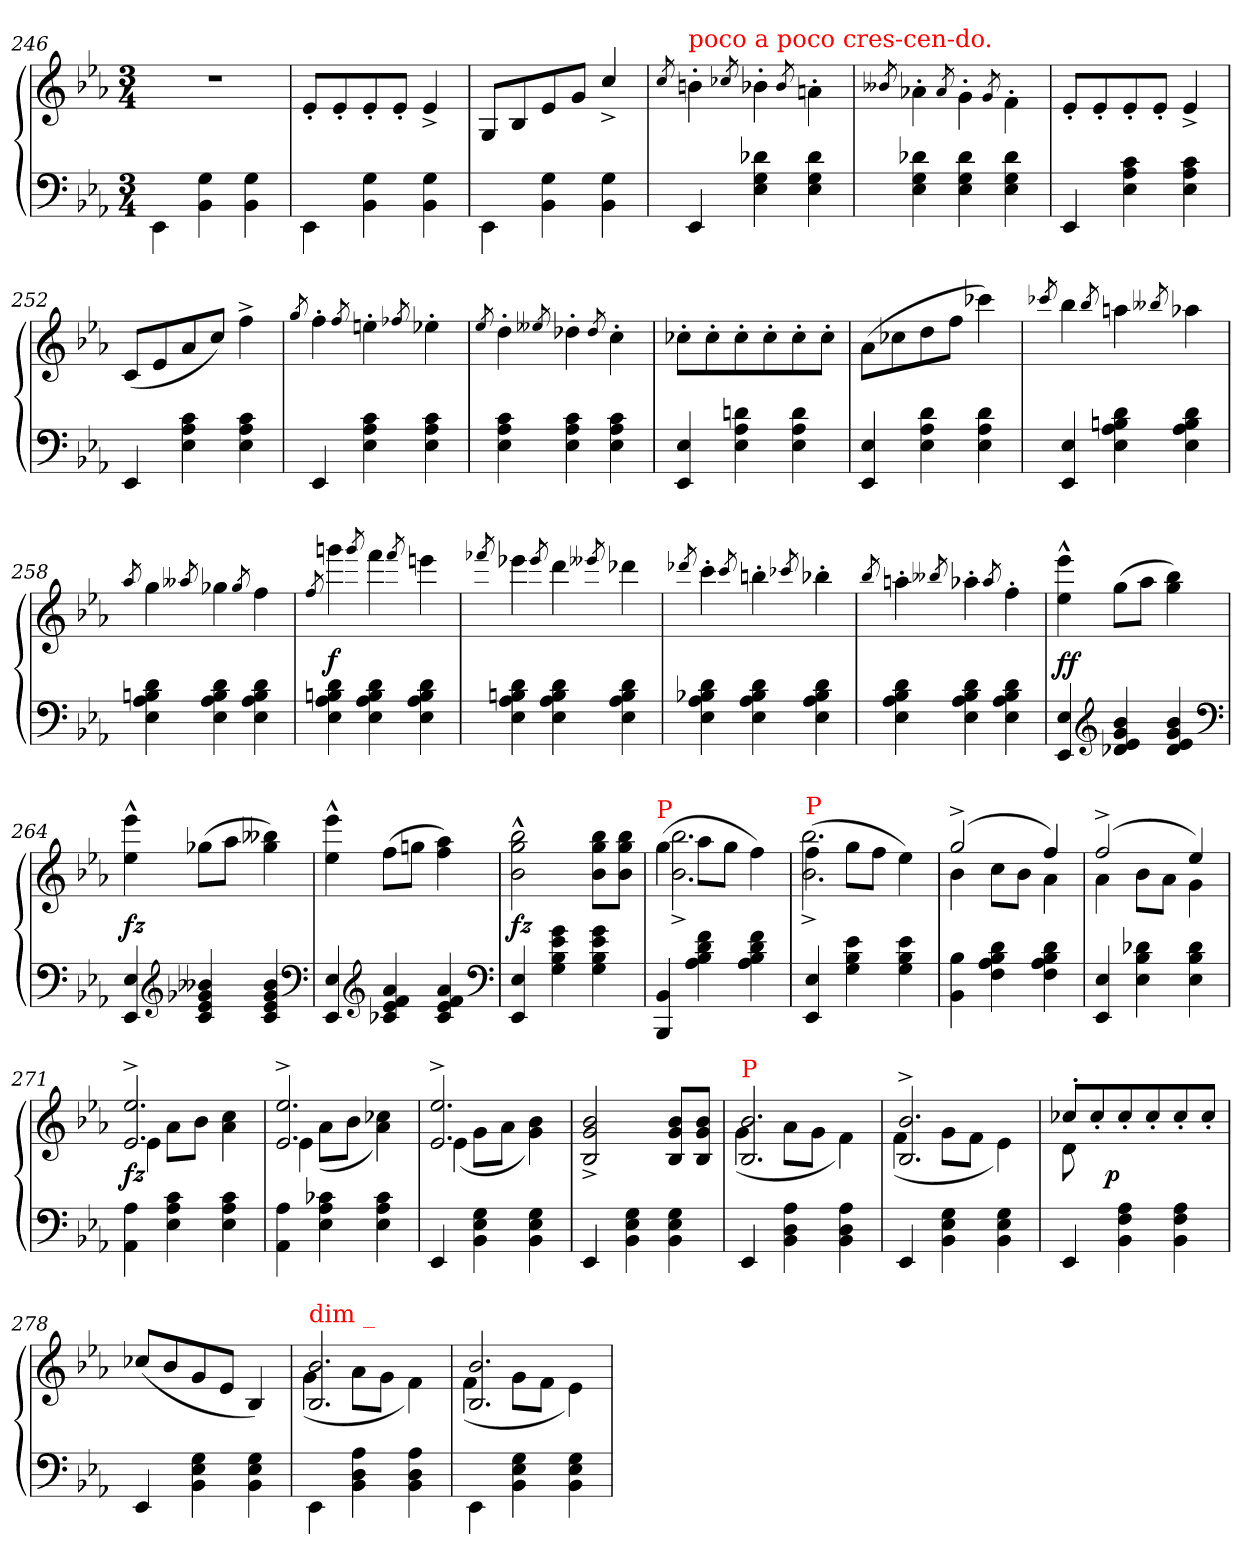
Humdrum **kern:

**kern	**kern	**dynam
*part1	*part1	*part1
*staff2	*staff1	*staff1/2
*clefF4	*clefG2	*
*k[b-e-a-]	*k[b-e-a-]	*
*M3/4	*M3/4	*
=246	=246	=246
4EE-\	2.rdd	.
4G 4BB-	.	.
4G 4BB-	.	.
=247	=247	=247
4EE-\	8e-'L	.
.	8e-'	.
4G 4BB-	8e-'	.
.	8e-'J	.
4G 4BB-	4e-^	.
=248	=248	=248
4EE-\	8G/L	.
.	8B-/	.
4G 4BB-	8e-	.
.	8gJ	.
4G 4BB-	4cc^/	.
=249	=249	=249
.	8qcc/	.
!	!LO:TX:a:color=red:t=poco a poco cres-cen-do.	!
4EE-	4bn'	.
.	8qcc-X/	.
4d-X 4G 4E-	4b-X'	.
.	8qb-/	.
4d- 4G 4E-	4an'\	.
=250	=250	=250
.	8qb--X/	.
4d-X 4G 4E-	4a-X'\	.
.	8qa-/	.
4d- 4G 4E-	4g'\	.
.	8qg/	.
4d- 4G 4E-	4f'\	.
=251	=251	=251
4EE-	8e-'L	.
.	8e-'	.
4c 4A- 4E-	8e-'	.
.	8e-'J	.
4c 4A- 4E-	4e-^	.
=252	=252	=252
4EE-	(8cL	.
.	8e-	.
4c 4A- 4E-	8a-	.
.	8ccJ)	.
4c 4A- 4E-	4ff^<	.
=253	=253	=253
.	8qgg/	.
4EE-	4ff'	.
.	8qff/	.
4c 4A- 4E-	4een'	.
.	8qff-X/	.
4c 4A- 4E-	4ee-X'	.
=254	=254	=254
.	8qee-/	.
4c 4A- 4E-	4dd'	.
.	8qee--X/	.
4c 4A- 4E-	4dd-X'	.
.	8qdd-/	.
4c 4A- 4E-	4cc'	.
=255	=255	=255
4E- 4EE-	8cc-X'L	.
.	8cc-'	.
4dn 4A- 4E-	8cc-'	.
.	8cc-'	.
4d 4A- 4E-	8cc-'	.
.	8cc-'J	.
=256	=256	=256
4E- 4EE-	(>8a-L	.
.	8cc-X	.
4d 4A- 4E-	8dd	.
.	8ffJ	.
4d 4A- 4E-	4ccc-X)	.
=257	=257	=257
.	8qccc-X/	.
4E- 4EE-	4bb-	.
.	8qbb-/	.
4d 4Bn 4A- 4E-	4aan	.
.	8qbb--X/	.
4d 4B 4A- 4E-	4aa-X	.
=258	=258	=258
.	8qaa-/	.
4d 4Bn 4A- 4E-	4gg	.
.	8qaa--X/	.
4d 4B 4A- 4E-	4gg-X	.
.	8qgg-/	.
4d 4B 4A- 4E-	4ff	.
=259	=259	=259
.	8qff/	.
4d 4Bn 4A- 4E-	4gggn	f
.	8qggg/	.
4d 4B 4A- 4E-	4fff	.
.	8qfff/	.
4d 4B 4A- 4E-	4eeen	.
=260	=260	=260
.	8qfff-X/	.
4d 4Bn 4A- 4E-	4eee-X	.
.	8qeee-/	.
4d 4B 4A- 4E-	4ddd	.
.	8qeee--X/	.
4d 4B 4A- 4E-	4ddd-X	.
=261	=261	=261
.	8qddd-X/	.
4d 4B-X 4A- 4E-	4ccc'	.
.	8qccc/	.
4d 4B- 4A- 4E-	4bbn'	.
.	8qccc-X/	.
4d 4B- 4A- 4E-	4bb-X'	.
=262	=262	=262
.	8qbb-/	.
4d 4B- 4A- 4E-	4aan'	.
.	8qbb--X/	.
4d 4B- 4A- 4E-	4aa-X'	.
.	8qaa-/	.
4d 4B- 4A- 4E-	4ff'	.
=263	=263	=263
4E- 4EE-	4eee-^^ 4ee-^^	ff
*clefG2	*	*
4b- 4g 4e- 4d-X	(8ggL	.
.	8aa-J	.
4b- 4g 4e- 4d-	4bb- 4gg)	.
*clefF4	*	*
=264	=264	=264
4E- 4EE-	4eee-^^ 4ee-^^	fz
*clefG2	*	*
4b--X 4g-X 4e- 4c	(8gg-XL	.
.	8aa-J	.
4b-- 4g- 4e- 4c	4bb--X 4gg-)	.
*clefF4	*	*
=265	=265	=265
4E- 4EE-	4eee-^^ 4ee-^^	.
*clefG2	*	*
4a- 4f 4e- 4c-X	(8ffL	.
.	8ggnJ	.
4a- 4f 4e- 4c-	4aa- 4ff)	.
*clefF4	*	*
=266	=266	=266
4E- 4EE-	2bb-^^ 2gg^^ 2b-^^	fz
4g 4e- 4B- 4G	.	.
4g 4e- 4B- 4G	8bb- 8gg 8b-L	.
.	8bb- 8gg 8b-J	.
=267	=267	=267
*	*^	*
!	!LO:TX:a:color=red:t=P	!	!
4BB- 4BBB-	(4gg\	2.bb-^> 2.b-^>	.
4f 4d 4B- 4A-	8aa-\L	.	.
.	8ggJ	.	.
4f 4d 4B- 4A-	4ff\)	.	.
=268	=268	=268	=268
!	!LO:TX:a:color=red:t=P	!	!
4E- 4EE-	(4ff\	2.bb-^> 2.b-^>	.
4e- 4B- 4G	8gg\L	.	.
.	8ffJ	.	.
4e- 4B- 4G	4ee-\)	.	.
=269	=269	=269	=269
4B- 4BB-	(>2gg^	4b-	.
4d 4B- 4A- 4F	.	8ccL	.
.	.	8b-J	.
4d 4B- 4A- 4F	4ff)	4a-	.
=270	=270	=270	=270
4E- 4EE-	(>2ff^	4a-	.
4d-X 4B- 4E-	.	8b-L	.
.	.	8a-J	.
4d- 4B- 4E-	4ee-)	4g	.
=271	=271	=271	=271
4A- 4AA-	2.ee-^ 2.e-^	4e-	fz
4c 4A- 4E-	.	8a-L	.
.	.	8b-J	.
4c 4A- 4E-	.	4cc 4a-	.
=272	=272	=272	=272
4A- 4AA-	2.ee-^ 2.e-^	4e-	.
4c-X 4A- 4E-	.	(>8a-L	.
.	.	8b-J	.
4c- 4A- 4E-	.	4cc-X 4a-)	.
=273	=273	=273	=273
4EE-	2.ee-^ 2.e-^	(>4e-	.
4G 4E- 4BB-	.	8gL	.
.	.	8a-J	.
4G 4E- 4BB-	.	4b- 4g)	.
*	*v	*v	*
=274	=274	=274
4EE-	2b-^> 2g^> 2B-^>	.
4G 4E- 4BB-	.	.
4G 4E- 4BB-	8b- 8g 8B-L	.
.	8b- 8g 8B-J	.
=275	=275	=275
*	*^	*
!	!LO:TX:a:color=red:t=P	!	!
4EE-	2.b-/ 2.B-/	(>4g\	.
4A- 4D 4BB-	.	8a-\L	.
.	.	8gJ	.
4A- 4D 4BB-	.	4f\)	.
=276	=276	=276	=276
4EE-	2.b-^>/ 2.B-^>/	(>4f\	.
4G 4E- 4BB-	.	8g\L	.
.	.	8fJ	.
4G 4E- 4BB-	.	4e-\)	.
=277	=277	=277	=277
4EE-	8cc-X'<L	8d	.
.	8cc-'<	8ryy	.
!	!	!	!LO:DY:rj
4A- 4F 4BB-	8cc-'<	2ryy	p
.	8cc-'<	.	.
4A- 4F 4BB-	8cc-'<	.	.
.	8cc-'<J	.	.
*	*v	*v	*
=278	=278	=278
4EE-	(8cc-XL	.
.	8b-	.
4G 4E- 4BB-	8g	.
.	8e-J	.
4G 4E- 4BB-	4B-)	.
=279	=279	=279
*	*^	*
!	!LO:TX:a:color=red:t=dim _	!	!
4EE-\	2.b-/ 2.B-/	(>4g\	.
4A- 4D 4BB-	.	8a-\L	.
.	.	8gJ	.
4A- 4D 4BB-	.	4f\)	.
=280	=280	=280	=280
4EE-\	2.b-/ 2.B-/	(>4f\	.
4G 4E- 4BB-	.	8g\L	.
.	.	8fJ	.
4G 4E- 4BB-	.	4e-\)	.
*	*v	*v	*
=	=	=
*-	*-	*-
